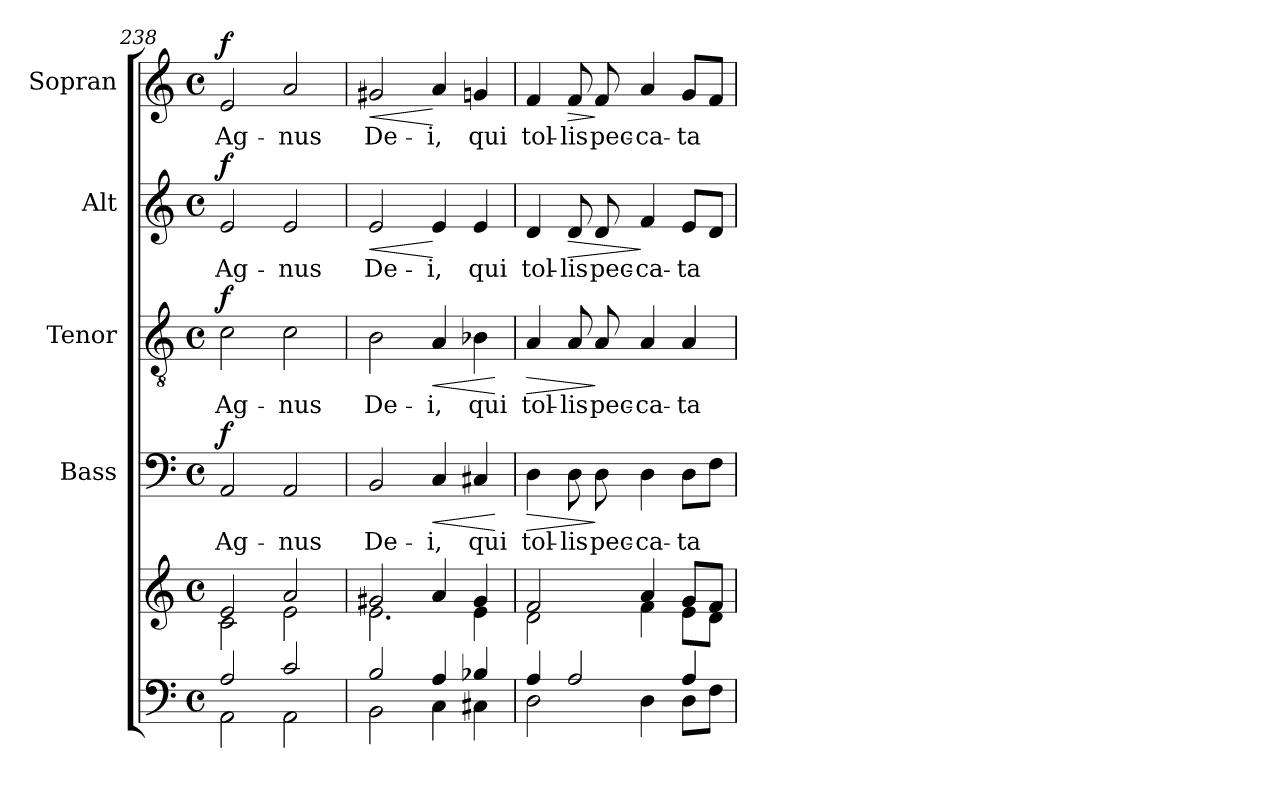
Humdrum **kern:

**kern	**kern	**kern	**text	**dynam	**kern	**text	**dynam	**kern	**text	**dynam	**kern	**text	**dynam
*part5	*part5	*part4	*part4	*part4	*part3	*part3	*part3	*part2	*part2	*part2	*part1	*part1	*part1
*staff6	*staff5	*staff4	*staff4	*staff4	*staff3	*staff3	*staff3	*staff2	*staff2	*staff2	*staff1	*staff1	*staff1
*	*	*I"Bass	*	*	*I"Tenor	*	*	*I"Alt	*	*	*I"Sopran	*	*
*	*	*I'B.	*	*	*I'T.	*	*	*I'A.	*	*	*I'S.	*	*
!!LO:PB:g=z
*clefF4	*clefG2	*clefF4	*	*	*clefGv2	*	*	*clefG2	*	*	*clefG2	*	*
*k[]	*k[]	*k[]	*	*	*k[]	*	*	*k[]	*	*	*k[]	*	*
*C:	*C:	*C:	*	*	*C:	*	*	*C:	*	*	*C:	*	*
*M4/4	*M4/4	*M4/4	*	*	*M4/4	*	*	*M4/4	*	*	*M4/4	*	*
*met(c)	*met(c)	*met(c)	*	*	*met(c)	*	*	*met(c)	*	*	*met(c)	*	*
=238	=238	=238	=238	=238	=238	=238	=238	=238	=238	=238	=238	=238	=238
*^	*^	*	*	*	*	*	*	*	*	*	*	*	*
!	!	!	!	!	!LO:LY:b	!LO:DY:a	!	!LO:LY:b	!LO:DY:a	!	!LO:LY:b	!LO:DY:a	!	!LO:LY:b	!LO:DY:a
2A/	2AA\	2e/	2c\	2AA/	Ag-	f	2c\	Ag-	f	2e/	Ag-	f	2e/	Ag-	f
!	!	!	!	!	!LO:LY:b	!	!	!LO:LY:b	!	!	!LO:LY:b	!	!	!LO:LY:b	!
2c/	2AA\	2a/	2e\	2AA/	-nus	.	2c\	-nus	.	2e/	-nus	.	2a/	-nus	.
=239	=239	=239	=239	=239	=239	=239	=239	=239	=239	=239	=239	=239	=239	=239	=239
!	!	!	!	!	!LO:LY:b	!	!	!LO:LY:b	!	!	!LO:LY:b	!LO:HP:b	!	!LO:LY:b	!LO:HP:b
2B/	2BB\	2g#X/	2.e\	2BB/	De-	.	2B\	De-	.	2e/	De-	<	2g#X/	De-	<
!	!	!	!	!	!LO:LY:b	!LO:HP:b	!	!LO:LY:b	!LO:HP:b	!	!LO:LY:b	!	!	!LO:LY:b	!
4A/	4C\	4a/	.	4C/	-i,	<	4A/	-i,	<	4e/	-i,	[	4a/	-i,	[
!	!	!	!	!	!LO:LY:b	!	!	!LO:LY:b	!	!	!LO:LY:b	!	!	!LO:LY:b	!
4B-X/	4C#X\	4g#/	4e\	4C#X/	qui	.	4B-X\	qui	.	4e/	qui	.	4gn/	qui	.
*v	*v	*	*	*	*	*	*	*	*	*	*	*	*	*	*
*	*v	*v	*	*	*	*	*	*	*	*	*	*	*	*
.	.	.	.	[	.	.	[	.	.	.	.	.	.
=240	=240	=240	=240	=240	=240	=240	=240	=240	=240	=240	=240	=240	=240
*^	*^	*	*	*	*	*	*	*	*	*	*	*	*
!	!	!	!	!	!LO:LY:b	!LO:HP:b	!	!LO:LY:b	!LO:HP:b	!	!LO:LY:b	!	!	!LO:LY:b	!
4A/	2D\	2f/	2d\	4D\	tol-	>	4A/	tol-	>	4d/	tol-	.	4f/	tol-	.
!	!	!	!	!	!LO:LY:b	!	!	!LO:LY:b	!	!	!LO:LY:b	!LO:HP:b	!	!LO:LY:b	!LO:HP:b
2A/	.	.	.	8D\	-lis	.	8A/	-lis	.	8d/	-lis	>	8f/	-lis	>
!	!	!	!	!	!LO:LY:b	!	!	!LO:LY:b	!	!	!LO:LY:b	!	!	!LO:LY:b	!
.	.	.	.	8D\	pec-	]	8A/	pec-	]	8d/	pec-	.	8f/	pec-	]
!	!	!	!	!	!LO:LY:b	!	!	!LO:LY:b	!	!	!LO:LY:b	!	!	!LO:LY:b	!
.	4D\	4a/	4f\	4D\	-ca-	.	4A/	-ca-	.	4f/	-ca-	]	4a/	-ca-	.
!	!	!	!	!	!LO:LY:b	!	!	!LO:LY:b	!	!	!LO:LY:b	!	!	!LO:LY:b	!
4A/	8D\L	8g/L	8e\L	8D\L	-ta	.	4A/	-ta	.	8e/L	-ta	.	8g/L	-ta	.
.	8F\J	8f/J	8d\J	8F\J	.	.	.	.	.	8d/J	.	.	8f/J	.	.
*v	*v	*	*	*	*	*	*	*	*	*	*	*	*	*	*
*	*v	*v	*	*	*	*	*	*	*	*	*	*	*	*
=	=	=	=	=	=	=	=	=	=	=	=	=	=
*-	*-	*-	*-	*-	*-	*-	*-	*-	*-	*-	*-	*-	*-
